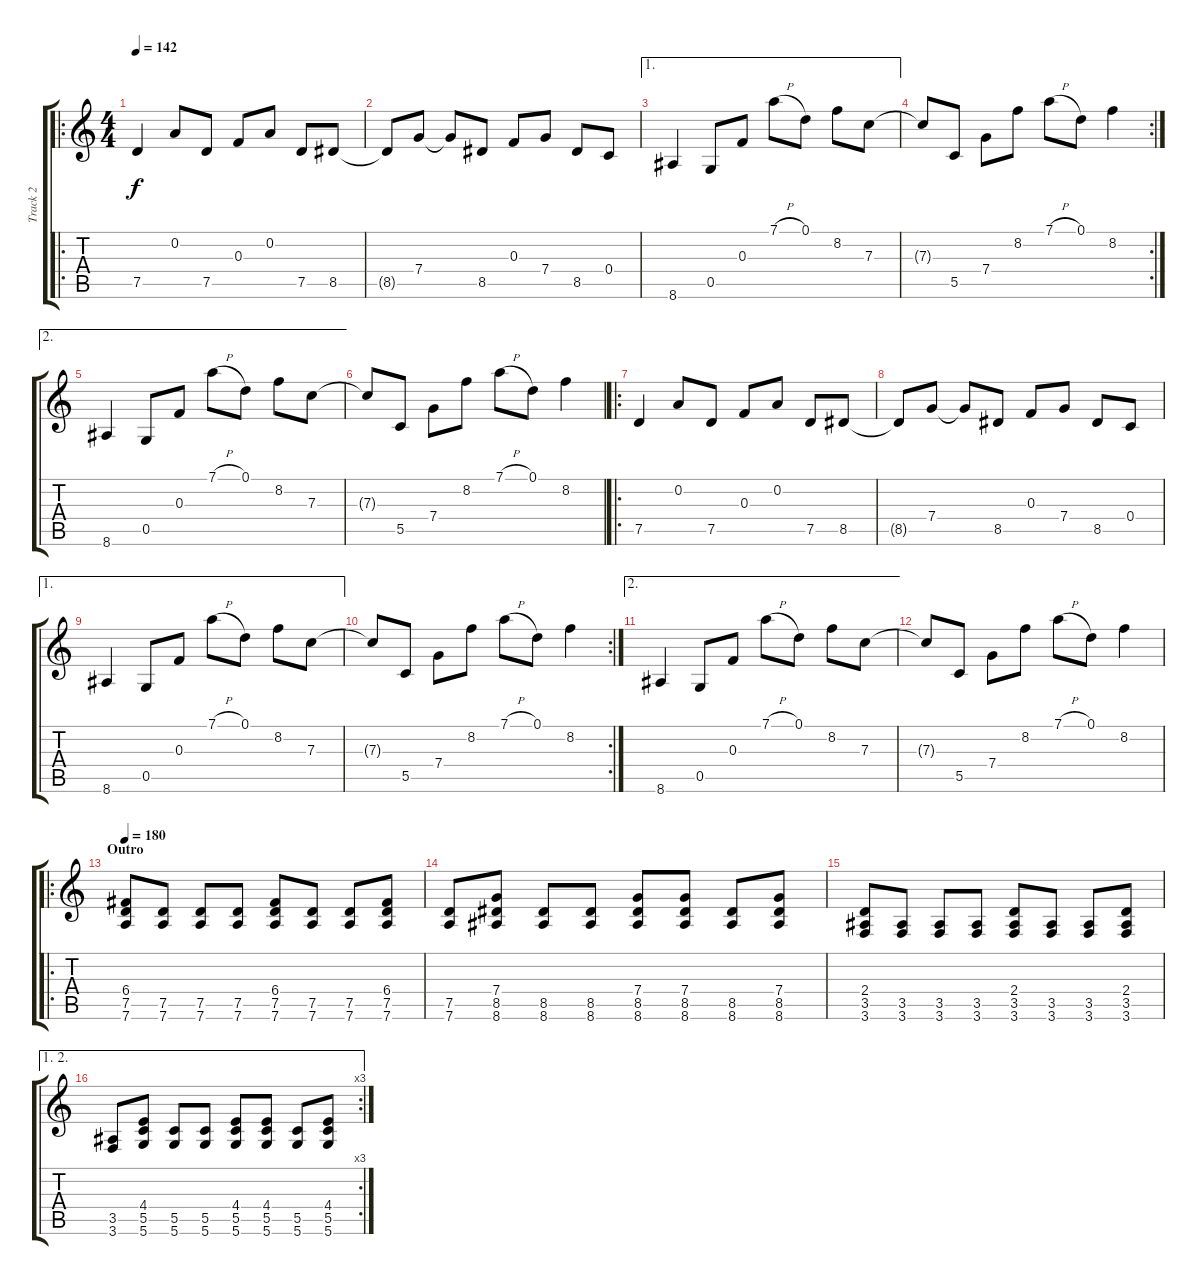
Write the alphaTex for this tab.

\track ("Track 2" "Track 2") {instrument distortionguitar}
\staff {score tabs}
\tuning (D4 A3 F3 C3 G2 D2) {hide}
\ro
\ts (4 4)
\tempo 142
\clef g2
\ks c
7.5.4{dy f instrument electricguitarjazz} 0.2.8 7.5.8 0.3.8 0.2.8 7.5.8 8.5.8 |
8.5{t}.8 7.4.8 7.4{t}.8 8.5.8 0.3.8 7.4.8 8.5.8 0.4.8 |
\ae 1
8.6.4 0.5.8 0.3.8 7.1{h}.8 0.1.8 8.2.8 7.3.8 |
\rc 2
7.3{t}.8 5.5.8 7.4.8 8.2.8 7.1{h}.8 0.1.8 8.2.4 |
\ae 2
8.6.4 0.5.8 0.3.8 7.1{h}.8 0.1.8 8.2.8 7.3.8 |
7.3{t}.8 5.5.8 7.4.8 8.2.8 7.1{h}.8 0.1.8 8.2.4 |
\ro
7.5.4{instrument electricguitarjazz} 0.2.8 7.5.8 0.3.8 0.2.8 7.5.8 8.5.8 |
8.5{t}.8 7.4.8 7.4{t}.8 8.5.8 0.3.8 7.4.8 8.5.8 0.4.8 |
\ae 1
8.6.4 0.5.8 0.3.8 7.1{h}.8 0.1.8 8.2.8 7.3.8 |
\rc 2
7.3{t}.8 5.5.8 7.4.8 8.2.8 7.1{h}.8 0.1.8 8.2.4 |
\ae 2
8.6.4 0.5.8 0.3.8 7.1{h}.8 0.1.8 8.2.8 7.3.8 |
7.3{t}.8 5.5.8 7.4.8 8.2.8 7.1{h}.8 0.1.8 8.2.4 |
\ro
\section ("" "Outro")
\tempo 180
(6.4 7.5 7.6).8{instrument distortionguitar} (7.5 7.6).8 (7.5 7.6).8 (7.5 7.6).8 (6.4 7.5 7.6).8 (7.5 7.6).8 (7.5 7.6).8 (6.4 7.5 7.6).8 |
(7.5 7.6).8 (7.4 8.5 8.6).8 (8.5 8.6).8 (8.5 8.6).8 (7.4 8.5 8.6).8 (7.4 8.5 8.6).8 (8.5 8.6).8 (7.4 8.5 8.6).8 |
(2.4 3.5 3.6).8 (3.5 3.6).8 (3.5 3.6).8 (3.5 3.6).8 (2.4 3.5 3.6).8 (3.5 3.6).8 (3.5 3.6).8 (2.4 3.5 3.6).8 |
\ae (1 2)
\rc 3
(3.5 3.6).8 (4.4 5.5 5.6).8 (5.5 5.6).8 (5.5 5.6).8 (4.4 5.5 5.6).8 (4.4 5.5 5.6).8 (5.5 5.6).8 (4.4 5.5 5.6).8
